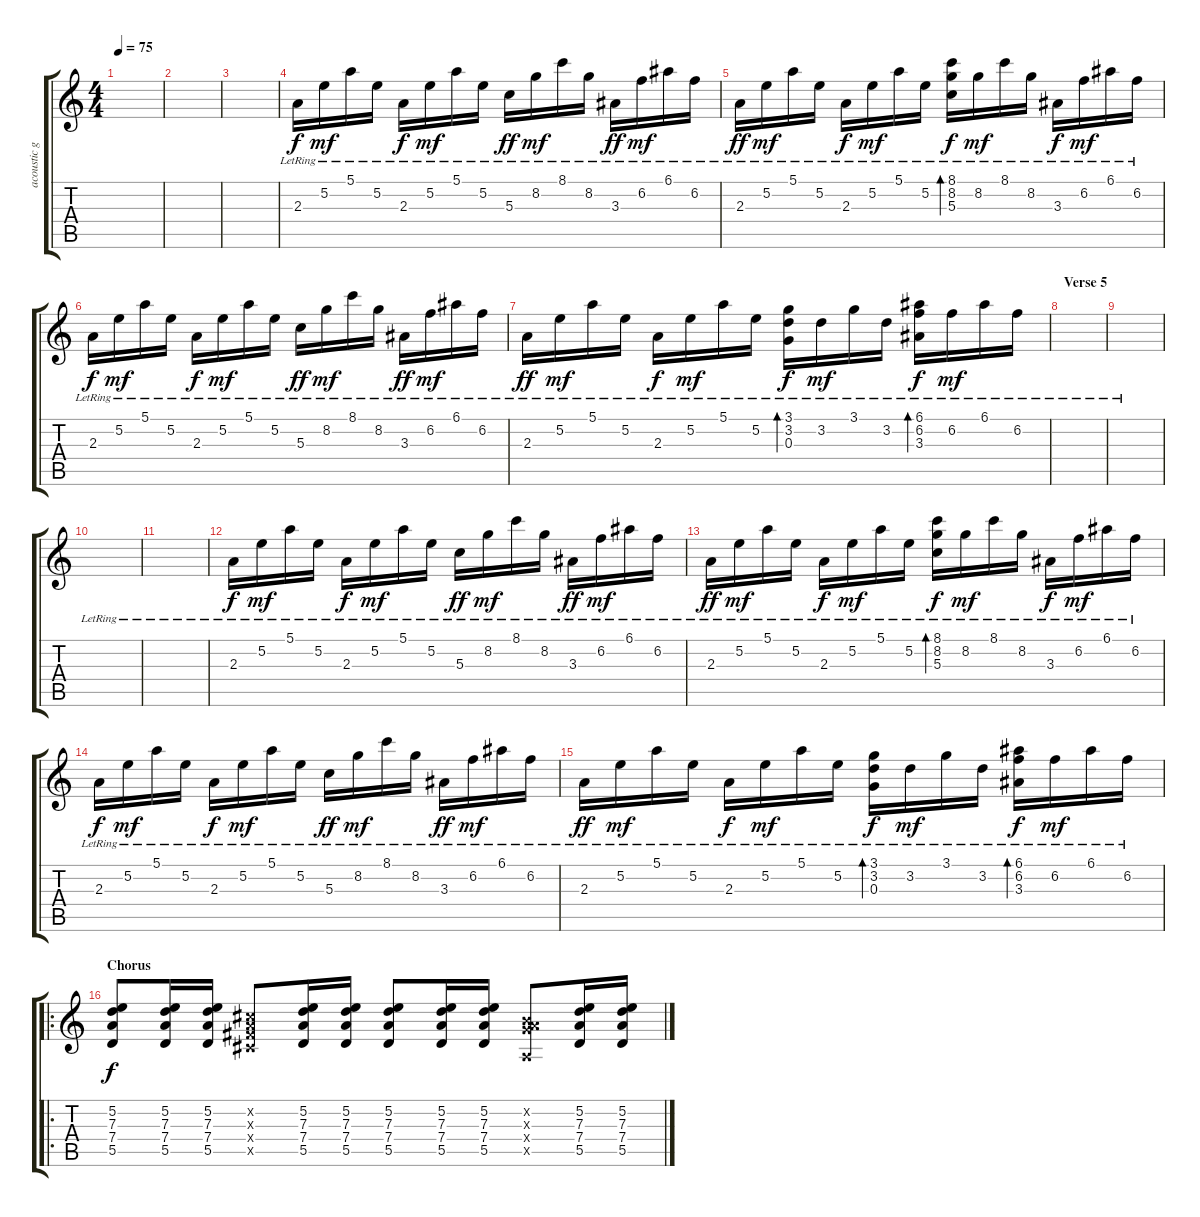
\track ("acoustic gtr" "acoustic g") {instrument acousticguitarsteel}
\staff {score tabs}
\tuning (E4 B3 G3 D3 A2 E2) {hide}
\ts (4 4)
\tempo 75
\clef g2
\ks c
|
|
|
2.3{lr}.16{dy f} 5.2{lr}.16{dy mf} 5.1{lr}.16 5.2{lr}.16 2.3{lr}.16{dy f} 5.2{lr}.16{dy mf} 5.1{lr}.16 5.2{lr}.16 5.3{lr}.16{dy ff} 8.2{lr}.16{dy mf} 8.1{lr}.16 8.2{lr}.16 3.3{lr}.16{dy ff} 6.2{lr}.16{dy mf} 6.1{lr}.16 6.2{lr}.16 |
2.3{lr}.16{dy ff} 5.2{lr}.16{dy mf} 5.1{lr}.16 5.2{lr}.16 2.3{lr}.16{dy f} 5.2{lr}.16{dy mf} 5.1{lr}.16 5.2{lr}.16 (8.1{lr} 8.2{lr} 5.3{lr}).16{bd 60 dy f} 8.2{lr}.16{dy mf} 8.1{lr}.16 8.2{lr}.16 3.3{lr}.16{dy f} 6.2{lr}.16{dy mf} 6.1{lr}.16 6.2{lr}.16 |
2.3{lr}.16{dy f} 5.2{lr}.16{dy mf} 5.1{lr}.16 5.2{lr}.16 2.3{lr}.16{dy f} 5.2{lr}.16{dy mf} 5.1{lr}.16 5.2{lr}.16 5.3{lr}.16{dy ff} 8.2{lr}.16{dy mf} 8.1{lr}.16 8.2{lr}.16 3.3{lr}.16{dy ff} 6.2{lr}.16{dy mf} 6.1{lr}.16 6.2{lr}.16 |
2.3{lr}.16{dy ff} 5.2{lr}.16{dy mf} 5.1{lr}.16 5.2{lr}.16 2.3{lr}.16{dy f} 5.2{lr}.16{dy mf} 5.1{lr}.16 5.2{lr}.16 (3.1{lr} 3.2{lr} 0.3{lr}).16{bd 60 dy f} 3.2{lr}.16{dy mf} 3.1{lr}.16 3.2{lr}.16 (6.1{lr} 6.2{lr} 3.3{lr}).16{bd 60 dy f} 6.2{lr}.16{dy mf} 6.1{lr}.16 6.2{lr}.16 |
\section ("" "Verse 5")
|
|
|
|
2.3{lr}.16{dy f} 5.2{lr}.16{dy mf} 5.1{lr}.16 5.2{lr}.16 2.3{lr}.16{dy f} 5.2{lr}.16{dy mf} 5.1{lr}.16 5.2{lr}.16 5.3{lr}.16{dy ff} 8.2{lr}.16{dy mf} 8.1{lr}.16 8.2{lr}.16 3.3{lr}.16{dy ff} 6.2{lr}.16{dy mf} 6.1{lr}.16 6.2{lr}.16 |
2.3{lr}.16{dy ff} 5.2{lr}.16{dy mf} 5.1{lr}.16 5.2{lr}.16 2.3{lr}.16{dy f} 5.2{lr}.16{dy mf} 5.1{lr}.16 5.2{lr}.16 (8.1{lr} 8.2{lr} 5.3{lr}).16{bd 60 dy f} 8.2{lr}.16{dy mf} 8.1{lr}.16 8.2{lr}.16 3.3{lr}.16{dy f} 6.2{lr}.16{dy mf} 6.1{lr}.16 6.2{lr}.16 |
2.3{lr}.16{dy f} 5.2{lr}.16{dy mf} 5.1{lr}.16 5.2{lr}.16 2.3{lr}.16{dy f} 5.2{lr}.16{dy mf} 5.1{lr}.16 5.2{lr}.16 5.3{lr}.16{dy ff} 8.2{lr}.16{dy mf} 8.1{lr}.16 8.2{lr}.16 3.3{lr}.16{dy ff} 6.2{lr}.16{dy mf} 6.1{lr}.16 6.2{lr}.16 |
2.3{lr}.16{dy ff} 5.2{lr}.16{dy mf} 5.1{lr}.16 5.2{lr}.16 2.3{lr}.16{dy f} 5.2{lr}.16{dy mf} 5.1{lr}.16 5.2{lr}.16 (3.1{lr} 3.2{lr} 0.3{lr}).16{bd 60 dy f} 3.2{lr}.16{dy mf} 3.1{lr}.16 3.2{lr}.16 (6.1{lr} 6.2{lr} 3.3{lr}).16{bd 60 dy f} 6.2{lr}.16{dy mf} 6.1{lr}.16 6.2{lr}.16 |
\ro
\section ("" "Chorus")
(5.2 7.3 7.4 5.5).8{dy f volume 10} (5.2 7.3 7.4 5.5).16 (5.2 7.3 7.4 5.5).16 (2.2{x} 2.3{x} 4.4{x} 4.5{x}).8 (5.2 7.3 7.4 5.5).16 (5.2 7.3 7.4 5.5).16 (5.2 7.3 7.4 5.5).8 (5.2 7.3 7.4 5.5).16 (5.2 7.3 7.4 5.5).16 (0.2{x} 0.3{x} 7.4{x} 0.5{x}).8 (5.2 7.3 7.4 5.5).16 (5.2 7.3 7.4 5.5).16
